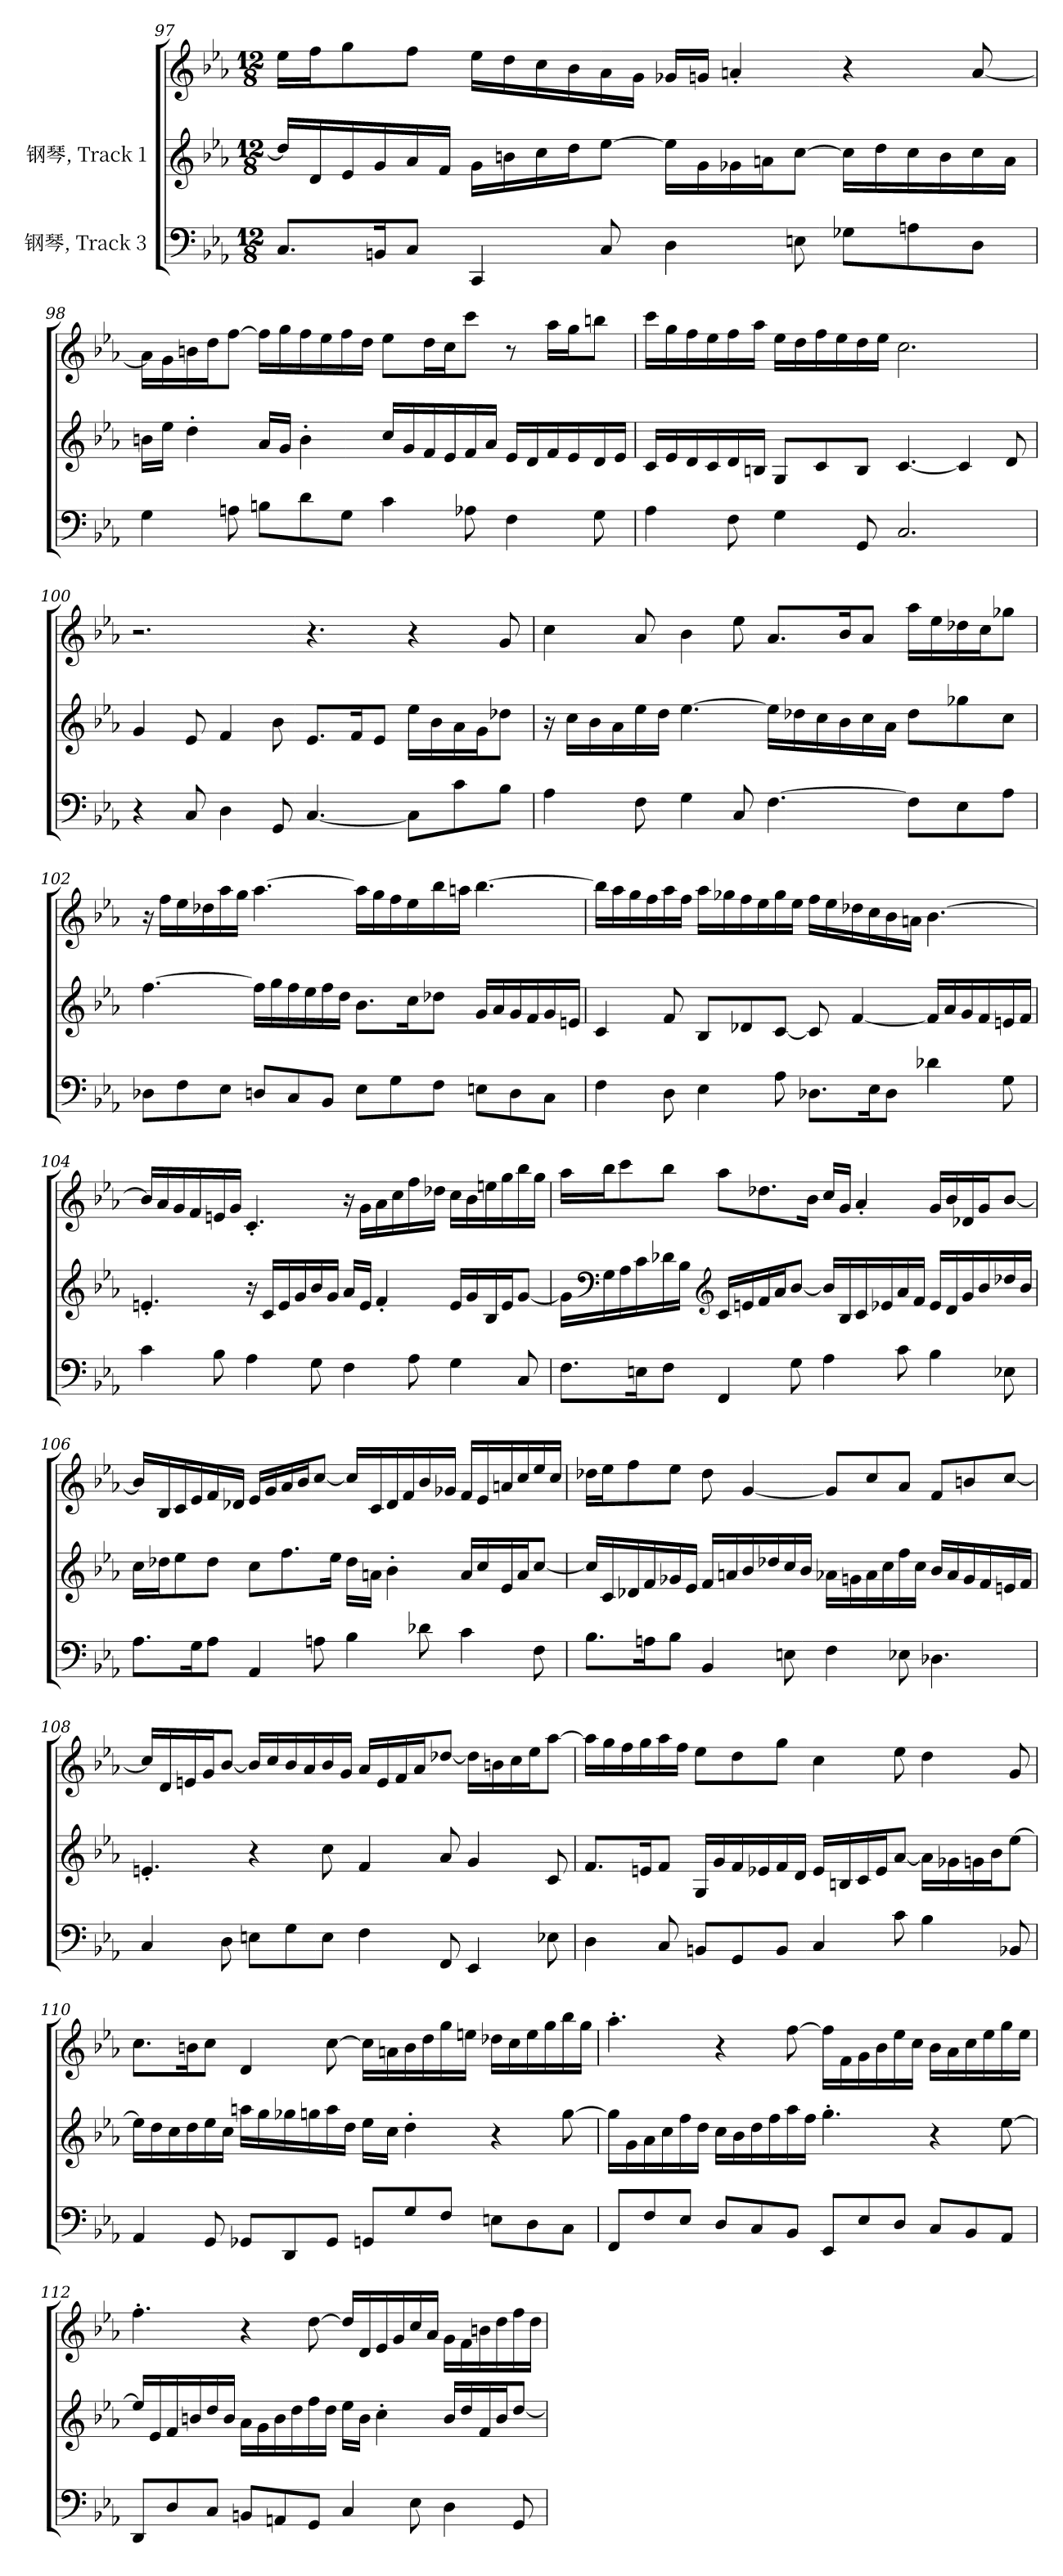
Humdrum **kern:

**kern	**kern	**kern
*part2	*part1	*part1
*staff3	*staff2	*staff1
*I"钢琴, Track 3	*I"钢琴, Track 1	*
!!LO:LB:g=z
*clefF4	*clefG2	*clefG2
*k[b-e-a-]	*k[b-e-a-]	*k[b-e-a-]
*M12/8	*M12/8	*M12/8
=97	=97	=97
8.C/L	16dd/LL]	16ee-\LL
.	16d/	16ff\J
.	16e-/	8gg\
16BBn/K	16g/	.
8C/J	16a-/	8ff\J
.	16f/JJ	.
4CC/	16g\LL	16ee-\LL
.	16bn\	16dd\
.	16cc\	16cc\
.	16dd\J	16b-\
8C/	[8ee-\J	16a-\
.	.	16g\JJ
4D\	16ee-\LL]	16g-X/LL
.	16g\	16gn/JJ
.	16g-X\	4an'/
.	16an\J	.
8En\	[8cc\J	.
8G-X\L	16cc\LL]	4r
.	16dd\	.
8An\	16cc\	.
.	16b\	.
8D\J	16cc\	[8a/
.	16a\JJ	.
!!LO:PB:g=z
=98	=98	=98
4G\	16bn\LL	16a\LL]
.	16ee-\JJ	16g\
.	4dd'\	16bn\
.	.	16dd\J
8An\	.	[8ff\J
8Bn\L	16a-/LL	16ff\LL]
.	16g/JJ	16gg\
8d\	4b'\	16ff\
.	.	16ee-\
8G\J	.	16ff\
.	.	16dd\JJ
4c\	16cc/LL	8ee-\L
.	16g/	.
.	16f/	16dd\L
.	16e-/	16cc\J
8A-X\	16f/	8ccc\J
.	16a-/JJ	.
4F\	16e-/LL	8r
.	16d/	.
.	16f/	16aa-\LL
.	16e-/	16gg\J
8G\	16d/	8bbn\J
.	16e-/JJ	.
=99	=99	=99
4A-\	16c/LL	16ccc\LL
.	16e-/	16gg\
.	16d/	16ff\
.	16c/	16ee-\
8F\	16d/	16ff\
.	16Bn/JJ	16aa-\JJ
4G\	8G/L	16ee-\LL
.	.	16dd\
.	8c/	16ff\
.	.	16ee-\
8GG/	8B/J	16dd\
.	.	16ee-\JJ
2.C/	[4.c/	2.cc\
.	4c/]	.
.	8d/	.
!!LO:LB:g=z
=100	=100	=100
4r	4g/	2.r
8C/	8e-/	.
4D\	4f/	.
8GG/	8b-\	.
[4.C/	8.e-/L	4.r
.	16f/K	.
.	8e-/J	.
8C\L]	16ee-\LL	4r
.	16b-\	.
8c\	16a-\	.
.	16g\J	.
8B-\J	8dd-X\J	8g/
=101	=101	=101
4A-\	16r	4cc\
.	16cc\LL	.
.	16b-\	.
.	16a-\	.
8F\	16ee-\	8a-/
.	16dd\JJ	.
4G\	[4.ee-\	4b-\
8C/	.	8ee-\
[4.F\	16ee-\LL]	8.a-/L
.	16dd-X\	.
.	16cc\	.
.	16b-\	16b-/K
.	16cc\	8a-/J
.	16a-\JJ	.
8F\L]	8dd-\L	16aa-\LL
.	.	16ee-\
8E-\	8gg-X\	16dd-X\
.	.	16cc\J
8A-\J	8cc\J	8gg-X\J
!!LO:LB:g=z
=102	=102	=102
8D-X\L	[4.ff\	16r
.	.	16ff\LL
8F\	.	16ee-\
.	.	16dd-X\
8E-\J	.	16aa-\
.	.	16gg\JJ
8Dn/L	16ff\LL]	[4.aa-\
.	16gg\	.
8C/	16ff\	.
.	16ee-\	.
8BB-/J	16ff\	.
.	16dd\JJ	.
8E-\L	8.b-\L	16aa-\LL]
.	.	16gg\
8G\	.	16ff\
.	16cc\K	16ee-\
8F\J	8dd-X\J	16bb-\
.	.	16aan\JJ
8En\L	16g/LL	[4.bb-\
.	16a-/	.
8D\	16g/	.
.	16f/	.
8C\J	16g/	.
.	16en/JJ	.
!!LO:LB:g=z
=103	=103	=103
4F\	4c/	16bb-\LL]
.	.	16aa-\
.	.	16gg\
.	.	16ff\
8D\	8f/	16aa-\
.	.	16ff\JJ
4E-\	8B-/L	16aa-\LL
.	.	16gg-X\
.	8d-X/	16ff\
.	.	16ee-\
8A-\	[8c/J	16gg-\
.	.	16ee-\JJ
8.D-X\L	8c/]	16ff\LL
.	.	16ee-\
.	[4f/	16dd-X\
16E-\K	.	16cc\
8D-\J	.	16b-\
.	.	16an\JJ
4d-X\	16f/LL]	[4.b-\
.	16a-/	.
.	16g/	.
.	16f/	.
8G\	16en/	.
.	16f/JJ	.
!!LO:PB:g=z
=104	=104	=104
4c\	4.en'/	16b-/LL]
.	.	16a-/
.	.	16g/
.	.	16f/
8B-\	.	16en/
.	.	16g/JJ
4A-\	16r	4.c'/
.	16c/LL	.
.	16e/	.
.	16g/	.
8G\	16b-/	.
.	16g/JJ	.
4F\	16a-/LL	16r
.	16e/JJ	16g\LL
.	4f'/	16a-\
.	.	16cc\
8A-\	.	16ff\
.	.	16dd-X\JJ
4G\	16e/LL	16cc\LL
.	16g/	16b-\
.	16B-/	16een\
.	16e/J	16gg\
8C/	[8g/J	16bb-\
.	.	16gg\JJ
!!LO:LB:g=z
=105	=105	=105
8.F\L	16g\LL]	16aa-\LL
*	*clefF4	*
.	16G\	16bb-\J
.	16A-\	8ccc\
16En\K	16c\	.
8F\J	16d-X\	8bb-\J
.	16B-\JJ	.
*	*clefG2	*
4FF/	16c/LL	8aa-\L
.	16en/	.
.	16f/	8.dd-X\
.	16a-/J	.
8G\	[8b-/J	.
.	.	16b-\Jk
4A-\	16b-/LL]	16cc/LL
.	16B-/	16g/JJ
.	16c/	4a-'/
.	16e-X/	.
8c\	16a-/	.
.	16f/JJ	.
4B-\	16e-/LL	16g/LL
.	16d-/	16b-/
.	16g/	16d-X/
.	16b-/	16g/J
8E-X\	16dd-X/	[8b-/J
.	16b-/JJ	.
!!LO:LB:g=z
=106	=106	=106
8.A-\L	16cc\LL	16b-/LL]
.	16dd-X\J	16B-/
.	8ee-\	16c/
16G\K	.	16e-/
8A-\J	8dd-\J	16f/
.	.	16d-X/JJ
4AA-/	8cc\L	16e-/LL
.	.	16g/
.	8.ff\	16a-/
.	.	16b-/J
8An\	.	[8cc/J
.	16ee-\Jk	.
4B-\	16dd-\LL	16cc/LL]
.	16an\JJ	16c/
.	4b-'\	16d-/
.	.	16f/
8d-X\	.	16b-/
.	.	16g-X/JJ
4c\	16a/LL	16f/LL
.	16cc/	16e-/
.	16e-/	16an/
.	16a/J	16cc/
8F\	[8cc/J	16ee-/
.	.	16cc/JJ
!!LO:LB:g=z
=107	=107	=107
8.B-\L	16cc/LL]	16dd-X\LL
.	16c/	16ee-\J
.	16d-X/	8ff\
16An\K	16f/	.
8B-\J	16g-X/	8ee-\J
.	16e-/JJ	.
4BB-/	16f/LL	8dd-\
.	16an/	.
.	16b-/	[4g/
.	16dd-X/	.
8En\	16cc/	.
.	16b-/JJ	.
4F\	16a-X\LL	8g/L]
.	16gn\	.
.	16a-\	8cc/
.	16cc\	.
8E-X\	16ff\	8a-/J
.	16cc\JJ	.
4.D-X\	16b-/LL	8f/L
.	16a-/	.
.	16g/	8bn/
.	16f/	.
.	16en/	[8cc/J
.	16f/JJ	.
!!LO:PB:g=z
=108	=108	=108
4C/	4.en'/	16cc/LL]
.	.	16d/
.	.	16en/
.	.	16g/J
8D\	.	[8b-/J
8En\L	4r	16b-/LL]
.	.	16cc/
8G\	.	16b-/
.	.	16a-/
8E\J	8cc\	16b-/
.	.	16g/JJ
4F\	4f/	16a-/LL
.	.	16e/
.	.	16f/
.	.	16a-/J
8FF/	8a-/	[8dd-X/J
4EE-/	4g/	16dd-\LL]
.	.	16bn\
.	.	16cc\
.	.	16ee-\J
8E-X\	8c/	[8aa-\J
!!LO:LB:g=z
=109	=109	=109
4D\	8.f/L	16aa-\LL]
.	.	16gg\
.	.	16ff\
.	16en/K	16gg\
8C/	8f/J	16aa-\
.	.	16ff\JJ
8BBn/L	16G/LL	8ee-\L
.	16g/	.
8GG/	16f/	8dd\
.	16e-X/	.
8BB/J	16f/	8gg\J
.	16d/JJ	.
4C/	16e-/LL	4cc\
.	16Bn/	.
.	16c/	.
.	16e-/J	.
8c\	[8a-/J	8ee-\
4B-\	16a-\LL]	4dd\
.	16g-X\	.
.	16gn\	.
.	16b-\J	.
8BB-X/	[8ee-\J	8g/
!!LO:LB:g=z
=110	=110	=110
4AA-/	16ee-\LL]	8.cc\L
.	16dd\	.
.	16cc\	.
.	16dd\	16bn\K
8GG/	16ee-\	8cc\J
.	16cc\JJ	.
8GG-X/L	16aan\LL	4d/
.	16gg\	.
8DD/	16gg-X\	.
.	16ggn\	.
8GG-/J	16aa\	[8cc\
.	16dd\JJ	.
8GGn/L	16ee-\LL	16cc\LL]
.	16cc\JJ	16an\
8G/	4dd'\	16b\
.	.	16dd\
8F/J	.	16gg\
.	.	16een\JJ
8En\L	4r	16dd-X\LL
.	.	16cc\
8D\	.	16ee\
.	.	16gg\
8C\J	[8gg\	16bb-\
.	.	16gg\JJ
!!LO:LB:g=z
=111	=111	=111
8FF/L	16gg\LL]	4.aa-'\
.	16g\	.
8F/	16a-\	.
.	16cc\	.
8E-/J	16ff\	.
.	16dd\JJ	.
8D/L	16cc\LL	4r
.	16b-\	.
8C/	16dd\	.
.	16ff\	.
8BB-/J	16aa-\	[8ff\
.	16ff\JJ	.
8EE-/L	4.gg'\	16ff\LL]
.	.	16f\
8E-/	.	16g\
.	.	16b-\
8D/J	.	16ee-\
.	.	16cc\JJ
8C/L	4r	16b-\LL
.	.	16a-\
8BB-/	.	16cc\
.	.	16ee-\
8AA-/J	[8ee-\	16gg\
.	.	16ee-\JJ
!!LO:PB:g=z
=112	=112	=112
8DD/L	16ee-/LL]	4.ff'\
.	16e-/	.
8D/	16f/	.
.	16bn/	.
8C/J	16dd/	.
.	16b/JJ	.
8BBn/L	16a-\LL	4r
.	16g\	.
8AAn/	16b\	.
.	16dd\	.
8GG/J	16ff\	[8dd\
.	16dd\JJ	.
4C/	16ee-\LL	16dd/LL]
.	16b\JJ	16d/
.	4cc'\	16e-/
.	.	16g/
8E-\	.	16cc/
.	.	16a-/JJ
4D\	16b/LL	16g\LL
.	16dd/	16f\
.	16f/	16bn\
.	16b/J	16dd\
8GG/	[8dd/J	16ff\
.	.	16dd\JJ
=	=	=
*-	*-	*-
